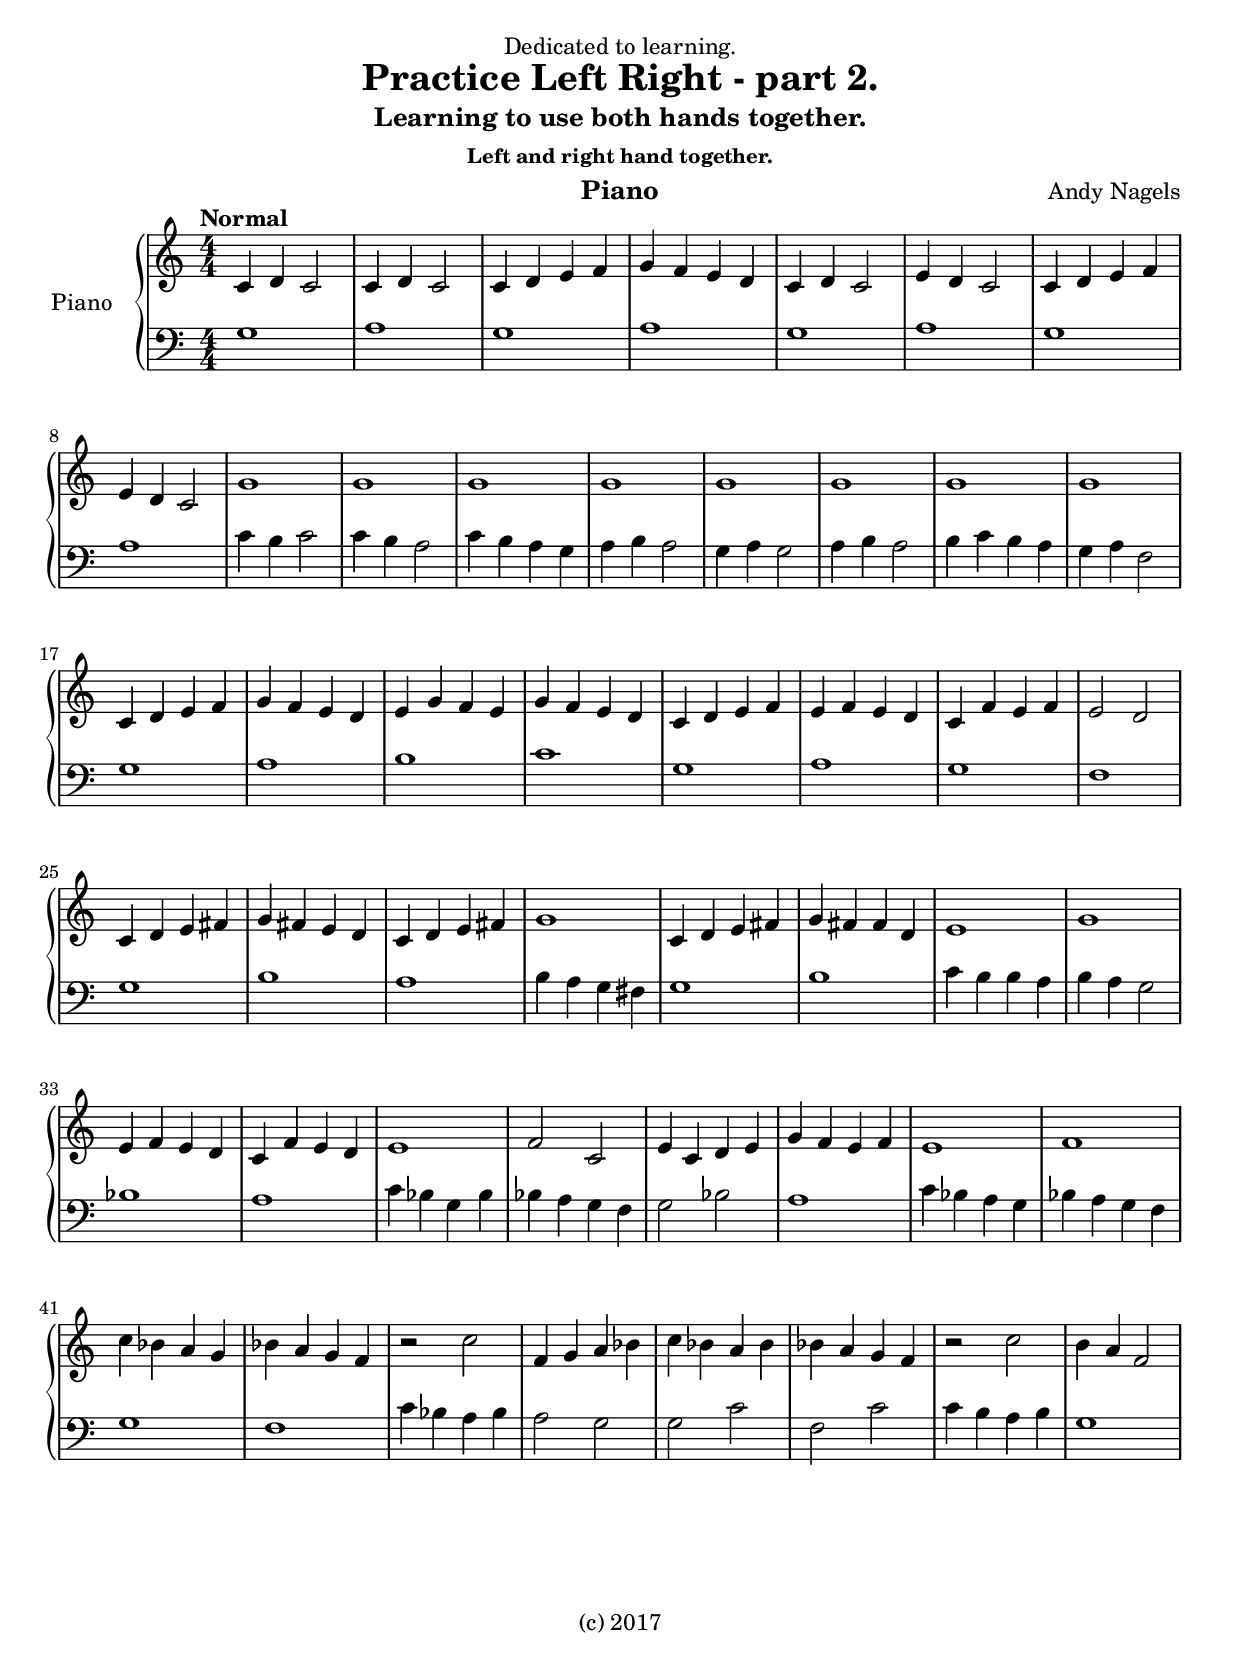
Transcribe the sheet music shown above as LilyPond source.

\version "2.18.2"

% Score

\header {
  dedication = "Dedicated to learning."
  title = "Practice Left Right - part 2."
  subtitle = "Learning to use both hands together."
  subsubtitle = "Left and right hand together."
  instrument = "Piano"
  composer = "Andy Nagels"
  arranger = ""
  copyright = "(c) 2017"
}

global = {
  \key c \major
  \numericTimeSignature
  \time 4/4
  \tempo "Normal"
}

\paper {
  #(set-paper-size "a4")
  #(define bottom-margin (* 2 cm))
}

\version "2.18.2"

% Instrument definitions

\language "english"

%------- TREBLE -------
pianoTrebleA = {
  \relative c' {
    c4 d c2 | % m0
    c4 d c2 | % m1
    c4 d e f | % m2
    g4 f e d | % m3
  }
}

pianoTrebleB = {
  \relative c' {
    c4 d c2 | % m4
    e4 d c2 | % m5
    c4 d e f | % m6
    e4 d c2 | % m7
  }
}

pianoTrebleC = {
  \relative c' {
    g'1 | % m8
    g1 | % m9
    g1 | % m10
    g1 | % m11
  }
}

pianoTrebleD = {
  \relative c' {
    g'1 | % m12
    g1 | % m13
    g1 | % m14
    g1 | % m15
  }
}

pianoTrebleE = {
  \relative c' {
    c4 d e f | % m16
    g4 f e d | % m17
    e4 g f e | % m18
    g4 f e d | % m19
  }
}

pianoTrebleF = {
  \relative c' {
    c4 d e f | % m20
    e4 f e d | % m21
    c4 f e f | % m22
    e2 d2 | % m23
  }
}

pianoTrebleG = {
  \relative c' {
    c4 d e fs | % m24
    g4 fs e d | % m25
    c4 d e fs | % m26
    g1 | % m27
  }
}

pianoTrebleH = {
  \relative c' {
    c4 d e fs | % m28
    g4 fs fs d | % m29
    e1 | % m30
    g1 | % m31
  }
}

pianoTrebleI = {
  \relative c' {
    e4 f e d | % m32
    c4 f e d | % m33
    e1 | % m34
    f2 c2 | % m35
  }
}

pianoTrebleJ = {
  \relative c' {
    e4 c d e | % m36
    g4 f e f | % m37
    e1 | % m38
    f1 | % m39
  }
}

pianoTrebleK = {
  \relative c' {
    c'4 bf a g | % m40
    bf4 a g f | % m41
    r2 c'2 | % m42
    f,4 g a bf | % m43
  }
}

pianoTrebleL = {
  \relative c' {
    c'4 bf a bf | % m44
    bf4 a g f | % m45
    r2 c'2 | % m46
    b4 a f2 | % m47, natural will be added with the b4, to cancel the flat
  }
}
%------- /TREBLE -------

%------- BASS -------
pianoBassA = {
  \clef bass
  \relative c' {
    g1 | % m0
    a1 | % m1
    g1 | % m2
    a1 | % m3
  }
}

pianoBassB = {
  \clef bass
  \relative c' {
    g1 | % m4
    a1 | % m5
    g1 | % m6
    a1 | % m7
  }
}

pianoBassC = {
  \clef bass
  \relative c' {
    c4 b c2 | % m8
    c4 b a2 | % m9
    c4 b a g | % m10
    a4 b a2 | % m11
  }
}

pianoBassD = {
  \clef bass
  \relative c' {
    g4 a4 g2 | % m12
    a4 b a2 | % m13
    b4 c b a | % m14
    g4 a4 f2 | % m15
  }
}

pianoBassE = {
  \clef bass
  \relative c' {
    g1 | % m16
    a1 | % m17
    b1 | % m18
    c1 | % m19
  }
}

pianoBassF = {
  \clef bass
  \relative c' {
    g1 | % m20
    a1 | % m21
    g1 | % m22
    f1 | % m23
  }
}

pianoBassG = {
  \clef bass
  \relative c' {
    g1 | % m24
    b1 | % m25
    a1 | % m26
    b4 a g fs | % m27
  }
}

pianoBassH = {
  \clef bass
  \relative c' {
    g1 | % m28
    b1 | % m29
    c4 b b a | % m30
    b4 a g2 | % m31
  }
}

pianoBassI = {
  \clef bass
  \relative c' {
    bf1 | % m32
    a1 | % m33
    c4 bf g bf | % m34
    bf4 a g f | % m35
  }
}

pianoBassJ = {
  \clef bass
  \relative c' {
    g2 bf2 | % m36
    a1 | % m37
    c4 bf a g | % m38
    bf4 a g f | % m39
  }
}

pianoBassK = {
  \clef bass
  \relative c' {
    g1 | % m40
    f1 | % m41
    c'4 bf4 a bf | % m42
    a2 g2 | % m43
  }
}

pianoBassL = {
  \clef bass
  \relative c' {
    g2 c2 | % m44
    f,2 c'2 | % m45
    c4 b4 a b | % m46, natural will be added to the b4, to cancel the flat TODO: figure out why the natural symbol only appears when used with a flat in the same measure | bflat  <natural>b|.
                % Flats should be remembered through the entire staff.
    g1 | % m47
  }
}
%------- /BASS -------


\score {
  \new PianoStaff <<
    \set PianoStaff.instrumentName = #"Piano  "
    \new Staff {
      \global
       \pianoTrebleA
       \pianoTrebleB
       \pianoTrebleC
       \pianoTrebleD
       \pianoTrebleE
       \pianoTrebleF
       \pianoTrebleG
       \pianoTrebleH
       \pianoTrebleI
       \pianoTrebleJ
       \pianoTrebleK
       \pianoTrebleL	
    }
    \new Staff {
      \global
      \pianoBassA
      \pianoBassB
      \pianoBassC
      \pianoBassD
      \pianoBassE
      \pianoBassF
      \pianoBassG
      \pianoBassH
      \pianoBassI
      \pianoBassJ
      \pianoBassK
      \pianoBassL
    }
  >>
  \layout {
    %#(layout-set-staff-size 16)
  }
  \midi {midiInstrument = "piano"}
}
